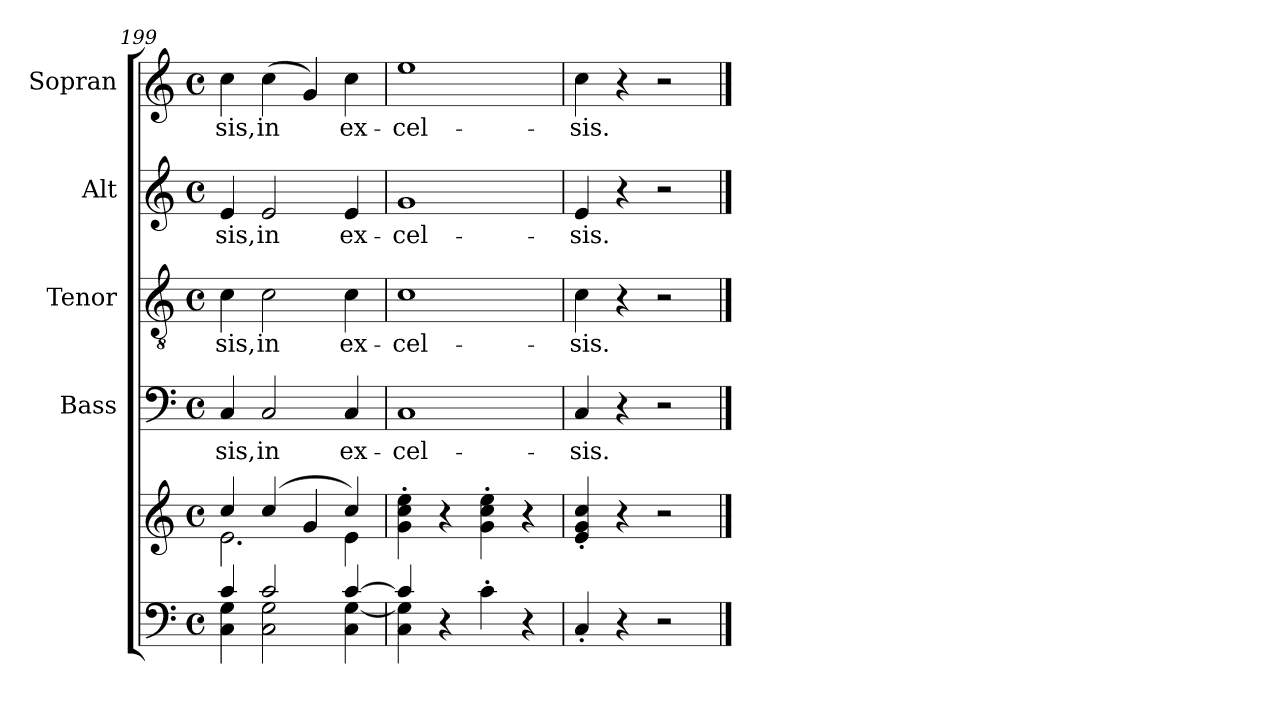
**kern	**kern	**kern	**text	**kern	**text	**kern	**text	**kern	**text
*part5	*part5	*part4	*part4	*part3	*part3	*part2	*part2	*part1	*part1
*staff6	*staff5	*staff4	*staff4	*staff3	*staff3	*staff2	*staff2	*staff1	*staff1
*	*	*I"Bass	*	*I"Tenor	*	*I"Alt	*	*I"Sopran	*
*	*	*I'B.	*	*I'T.	*	*I'A.	*	*I'S.	*
*clefF4	*clefG2	*clefF4	*	*clefGv2	*	*clefG2	*	*clefG2	*
*k[]	*k[]	*k[]	*	*k[]	*	*k[]	*	*k[]	*
*C:	*C:	*C:	*	*C:	*	*C:	*	*C:	*
*M4/4	*M4/4	*M4/4	*	*M4/4	*	*M4/4	*	*M4/4	*
*met(c)	*met(c)	*met(c)	*	*met(c)	*	*met(c)	*	*met(c)	*
=199	=199	=199	=199	=199	=199	=199	=199	=199	=199
*^	*^	*	*	*	*	*	*	*	*
!	!	!	!	!	!LO:LY:b	!	!LO:LY:b	!	!LO:LY:b	!	!LO:LY:b
4c/	4C\ 4G\	4cc/	2.e\	4C/	-sis,	4c\	-sis,	4e/	-sis,	4cc\	-sis,
!	!	!	!	!	!LO:LY:b	!	!LO:LY:b	!	!LO:LY:b	!	!LO:LY:b
2c/	2C\ 2G\	(4cc/	.	2C/	in	2c\	in	2e/	in	(>4cc\	in
.	.	4g/	.	.	.	.	.	.	.	4g/)	.
!	!	!	!	!	!LO:LY:b	!	!LO:LY:b	!	!LO:LY:b	!	!LO:LY:b
[>4c/	4C\ [<4G\	4cc/)	4e\	4C/	ex-	4c\	ex-	4e/	ex-	4cc\	ex-
=200	=200	=200	=200	=200	=200	=200	=200	=200	=200	=200	=200
!	!	!	!	!	!LO:LY:b	!	!LO:LY:b	!	!LO:LY:b	!	!LO:LY:b
*	*	*v	*v	*	*	*	*	*	*	*	*
4c/]	4C\ 4G\]	4g\'> 4cc\'> 4ee\'>	1C	-cel-	1c	-cel-	1g	-cel-	1ee	-cel-
2.ryy	4r	4r	.	.	.	.	.	.	.	.
.	4c'>\	4g\'> 4cc\'> 4ee\'>	.	.	.	.	.	.	.	.
.	4r	4r	.	.	.	.	.	.	.	.
=201	=201	=201	=201	=201	=201	=201	=201	=201	=201	=201
!	!	!	!	!LO:LY:b	!	!LO:LY:b	!	!LO:LY:b	!	!LO:LY:b
*v	*v	*	*	*	*	*	*	*	*	*
4C'</	4e/'< 4g/'< 4cc/'<	4C/	-sis.	4c\	-sis.	4e/	-sis.	4cc\	-sis.
4r	4r	4r	.	4r	.	4r	.	4r	.
2r	2r	2r	.	2r	.	2r	.	2r	.
==	==	==	==	==	==	==	==	==	==
*-	*-	*-	*-	*-	*-	*-	*-	*-	*-
